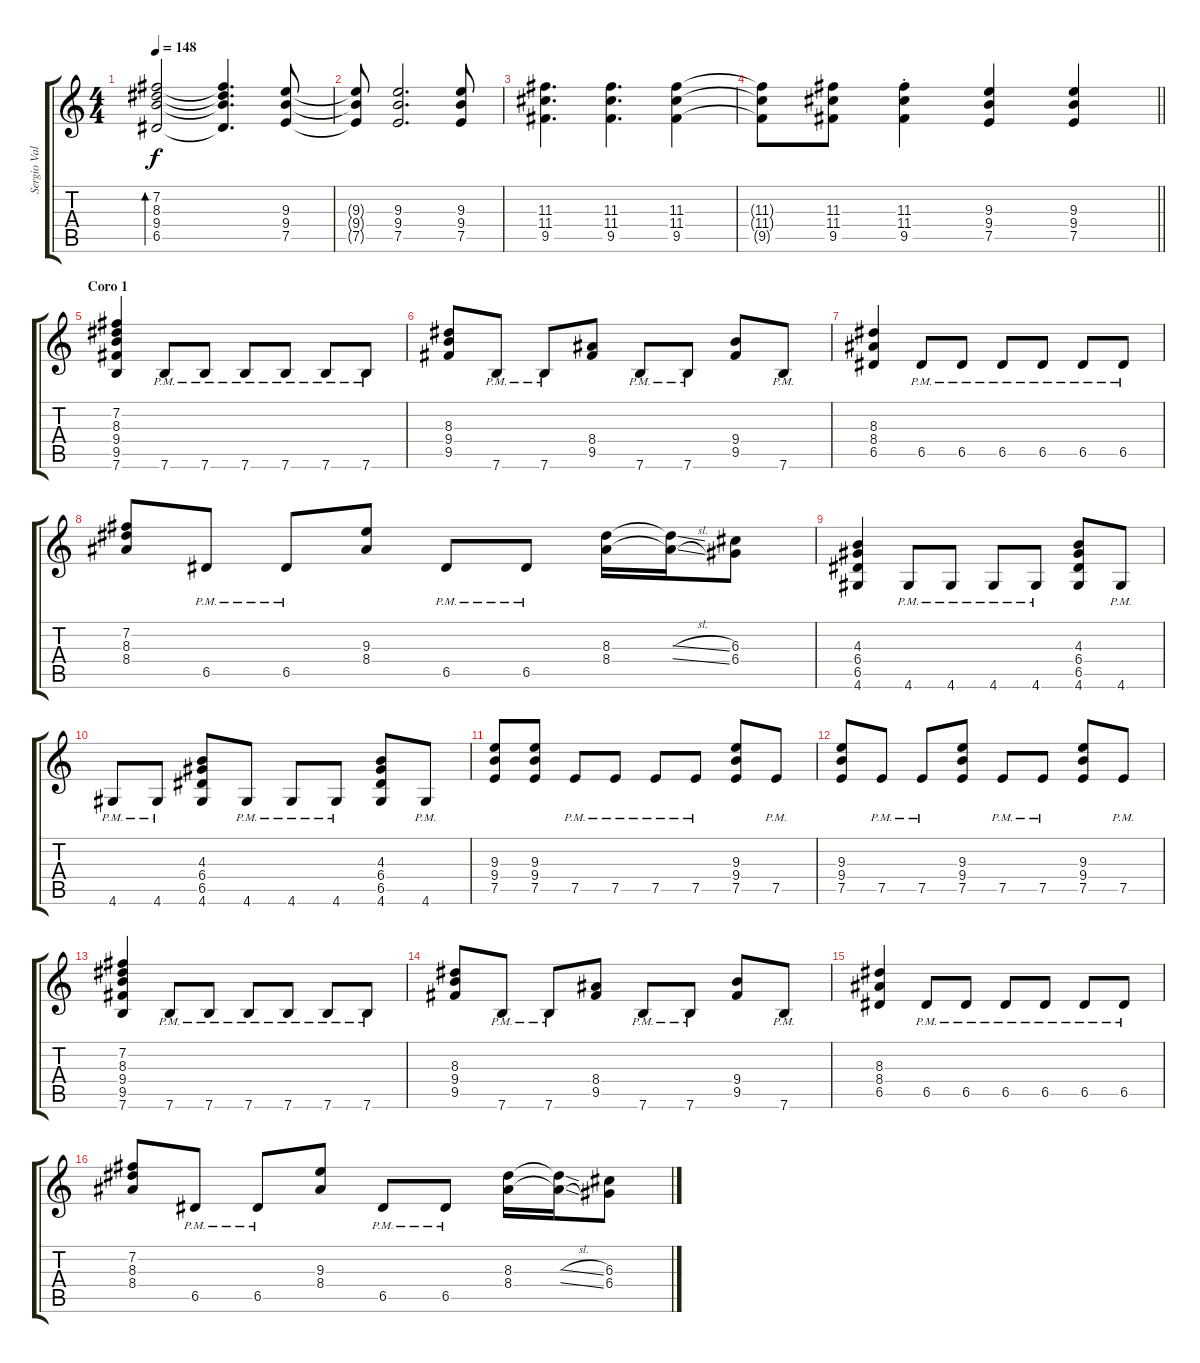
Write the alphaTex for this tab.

\track ("Sergio Vallin" "Sergio Val") {instrument overdrivenguitar}
\staff {score tabs}
\tuning (E4 B3 G3 D3 A2 E2) {hide}
\ts (4 4)
\tempo 148
\clef g2
\ks c
(7.2 8.3 9.4 6.5).2{bd 240 dy f} (7.2{t} 8.3{t} 9.4{t} 6.5{t}).4{d} (9.3 9.4 7.5).8 |
(9.3{t} 9.4{t} 7.5{t}).8 (9.3 9.4 7.5).2{d} (9.3 9.4 7.5).8 |
(11.3 11.4 9.5).4{d} (11.3 11.4 9.5).4{d} (11.3 11.4 9.5).4 |
\barLineRight lightlight
(11.3{t} 11.4{t} 9.5{t}).8 (11.3 11.4 9.5).8 (11.3 11.4 9.5{st}).4 (9.3 9.4 7.5).4 (9.3 9.4 7.5).4 |
\section ("" "Coro 1")
(7.2 8.3 9.4 9.5 7.6).4 7.6{pm}.8 7.6{pm}.8 7.6{pm}.8 7.6{pm}.8 7.6{pm}.8 7.6{pm}.8 |
(8.3 9.4 9.5).8 7.6{pm}.8 7.6{pm}.8 (8.4 9.5).8 7.6{pm}.8 7.6{pm}.8 (9.4 9.5).8 7.6{pm}.8 |
(8.3 8.4 6.5).4 6.5{pm}.8 6.5{pm}.8 6.5{pm}.8 6.5{pm}.8 6.5{pm}.8 6.5{pm}.8 |
(7.2 8.3 8.4).8 6.5{pm}.8 6.5{pm}.8 (9.3 8.4).8 6.5{pm}.8 6.5{pm}.8 (8.3 8.4).16 (8.3{sl t} 8.4{sl t}).16 (6.3 6.4).8 |
(4.3 6.4 6.5 4.6).4 4.6{pm}.8 4.6{pm}.8 4.6{pm}.8 4.6{pm}.8 (4.3 6.4 6.5 4.6).8 4.6{pm}.8 |
4.6{pm}.8 4.6{pm}.8 (4.3 6.4 6.5 4.6).8 4.6{pm}.8 4.6{pm}.8 4.6{pm}.8 (4.3 6.4 6.5 4.6).8 4.6{pm}.8 |
(9.3 9.4 7.5).8 (9.3 9.4 7.5).8 7.5{pm}.8 7.5{pm}.8 7.5{pm}.8 7.5{pm}.8 (9.3 9.4 7.5).8 7.5{pm}.8 |
(9.3 9.4 7.5).8 7.5{pm}.8 7.5{pm}.8 (9.3 9.4 7.5).8 7.5{pm}.8 7.5{pm}.8 (9.3 9.4 7.5).8 7.5{pm}.8 |
(7.2 8.3 9.4 9.5 7.6).4 7.6{pm}.8 7.6{pm}.8 7.6{pm}.8 7.6{pm}.8 7.6{pm}.8 7.6{pm}.8 |
(8.3 9.4 9.5).8 7.6{pm}.8 7.6{pm}.8 (8.4 9.5).8 7.6{pm}.8 7.6{pm}.8 (9.4 9.5).8 7.6{pm}.8 |
(8.3 8.4 6.5).4 6.5{pm}.8 6.5{pm}.8 6.5{pm}.8 6.5{pm}.8 6.5{pm}.8 6.5{pm}.8 |
(7.2 8.3 8.4).8 6.5{pm}.8 6.5{pm}.8 (9.3 8.4).8 6.5{pm}.8 6.5{pm}.8 (8.3 8.4).16 (8.3{sl t} 8.4{sl t}).16 (6.3 6.4).8
